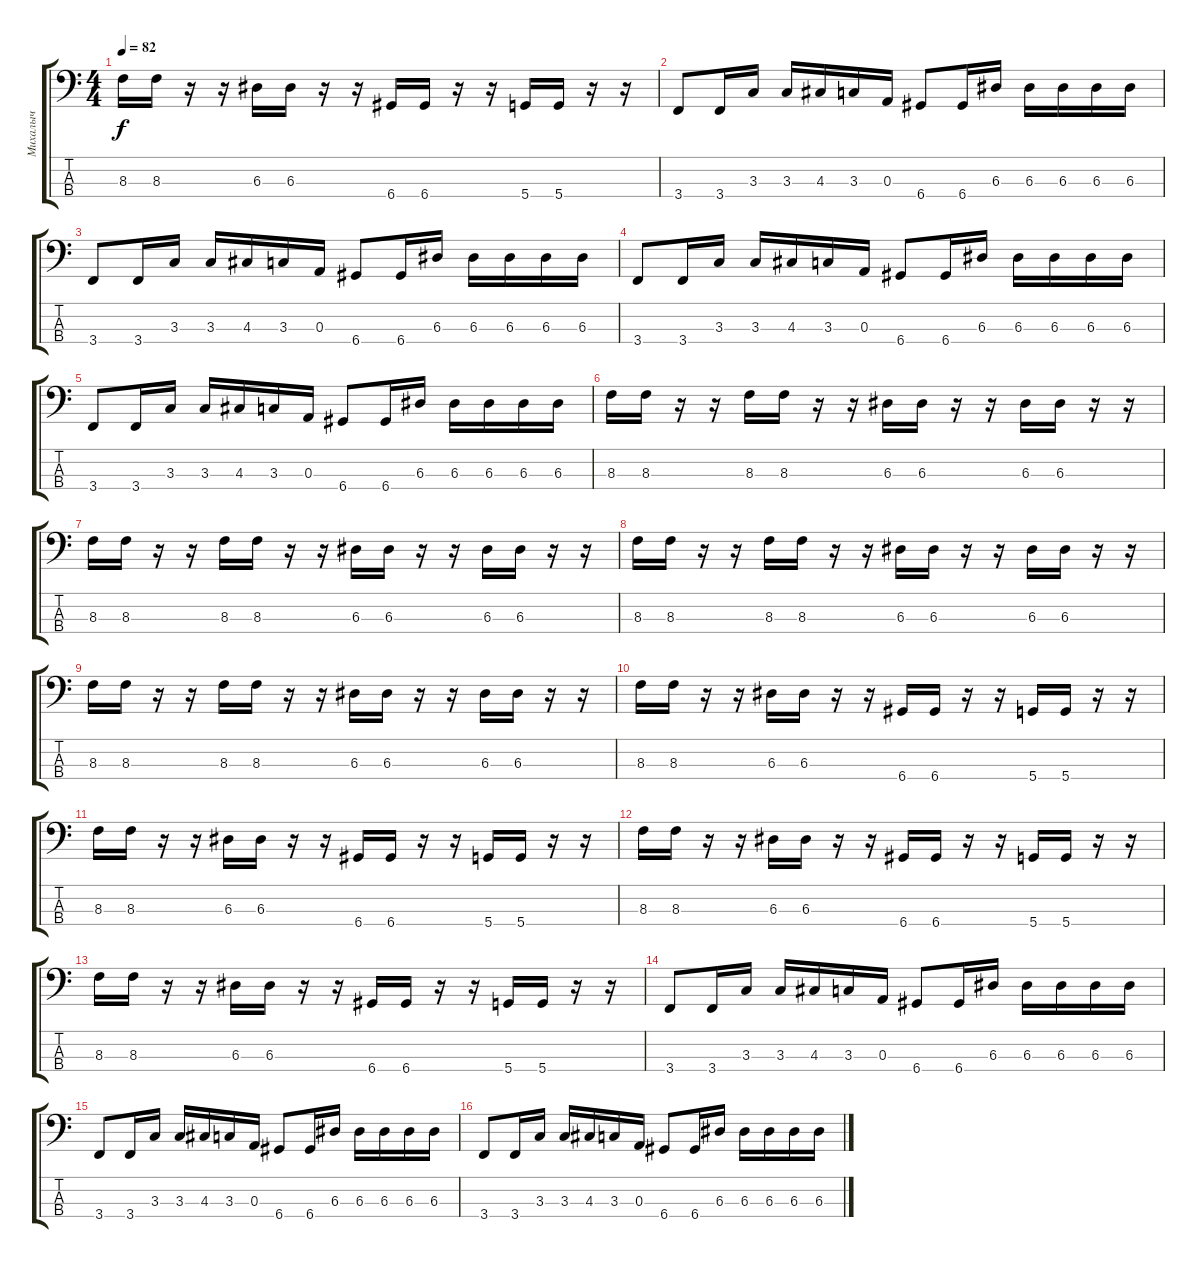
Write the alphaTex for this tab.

\track ("Михалыч" "Михалыч") {instrument electricbassfinger}
\staff {score tabs}
\tuning (G2 D2 A1 D1) {hide}
\ts (4 4)
\tempo 82
\clef f4
\ks c
8.3.16{dy f} 8.3.16 r.16 r.16 6.3.16 6.3.16 r.16 r.16 6.4.16 6.4.16 r.16 r.16 5.4.16 5.4.16 r.16 r.16 |
3.4.8 3.4.16 3.3.16 3.3.16 4.3.16 3.3.16 0.3.16 6.4.8 6.4.16 6.3.16 6.3.16 6.3.16 6.3.16 6.3.16 |
3.4.8 3.4.16 3.3.16 3.3.16 4.3.16 3.3.16 0.3.16 6.4.8 6.4.16 6.3.16 6.3.16 6.3.16 6.3.16 6.3.16 |
3.4.8 3.4.16 3.3.16 3.3.16 4.3.16 3.3.16 0.3.16 6.4.8 6.4.16 6.3.16 6.3.16 6.3.16 6.3.16 6.3.16 |
3.4.8 3.4.16 3.3.16 3.3.16 4.3.16 3.3.16 0.3.16 6.4.8 6.4.16 6.3.16 6.3.16 6.3.16 6.3.16 6.3.16 |
8.3.16 8.3.16 r.16 r.16 8.3.16 8.3.16 r.16 r.16 6.3.16 6.3.16 r.16 r.16 6.3.16 6.3.16 r.16 r.16 |
8.3.16 8.3.16 r.16 r.16 8.3.16 8.3.16 r.16 r.16 6.3.16 6.3.16 r.16 r.16 6.3.16 6.3.16 r.16 r.16 |
8.3.16 8.3.16 r.16 r.16 8.3.16 8.3.16 r.16 r.16 6.3.16 6.3.16 r.16 r.16 6.3.16 6.3.16 r.16 r.16 |
8.3.16 8.3.16 r.16 r.16 8.3.16 8.3.16 r.16 r.16 6.3.16 6.3.16 r.16 r.16 6.3.16 6.3.16 r.16 r.16 |
8.3.16 8.3.16 r.16 r.16 6.3.16 6.3.16 r.16 r.16 6.4.16 6.4.16 r.16 r.16 5.4.16 5.4.16 r.16 r.16 |
8.3.16 8.3.16 r.16 r.16 6.3.16 6.3.16 r.16 r.16 6.4.16 6.4.16 r.16 r.16 5.4.16 5.4.16 r.16 r.16 |
8.3.16 8.3.16 r.16 r.16 6.3.16 6.3.16 r.16 r.16 6.4.16 6.4.16 r.16 r.16 5.4.16 5.4.16 r.16 r.16 |
8.3.16 8.3.16 r.16 r.16 6.3.16 6.3.16 r.16 r.16 6.4.16 6.4.16 r.16 r.16 5.4.16 5.4.16 r.16 r.16 |
3.4.8 3.4.16 3.3.16 3.3.16 4.3.16 3.3.16 0.3.16 6.4.8 6.4.16 6.3.16 6.3.16 6.3.16 6.3.16 6.3.16 |
3.4.8 3.4.16 3.3.16 3.3.16 4.3.16 3.3.16 0.3.16 6.4.8 6.4.16 6.3.16 6.3.16 6.3.16 6.3.16 6.3.16 |
3.4.8 3.4.16 3.3.16 3.3.16 4.3.16 3.3.16 0.3.16 6.4.8 6.4.16 6.3.16 6.3.16 6.3.16 6.3.16 6.3.16
